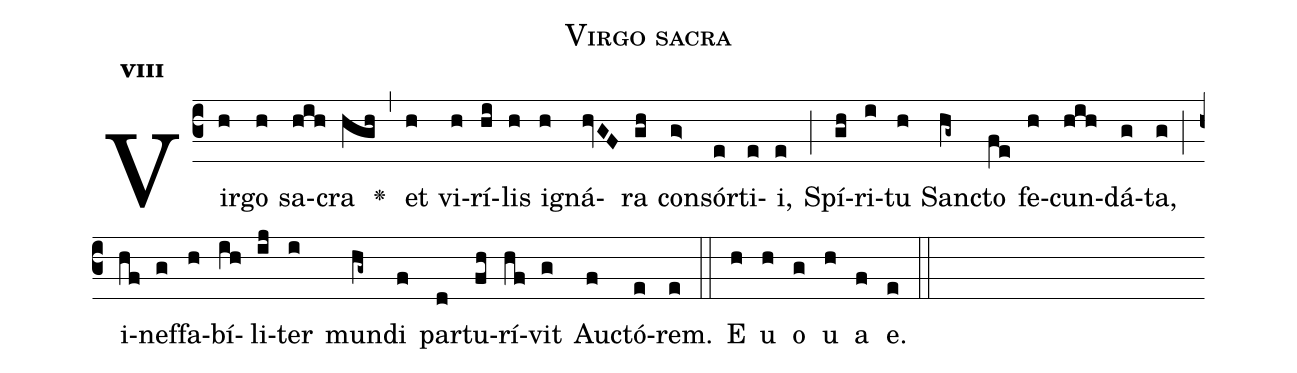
name:Virgo sacra;
office-part:Antiphona;
mode:8;
%%
initial-style: 1;
name: Virgo sacra
book: Antiphonae & Responsoria/Tomus I, p. 109;
occasion: Die 1 Ianuarii;
office-part: Sexta Ant 1;
user-notes: ;
commentary: ;
annotation: 8g;
centering-scheme: english;
fontsize: 12;
font: OFLSortsMillGoudy;
height: 11;
width: 4.5;
%%
(c3)Vir(h)go(h) sa(hih)cra(hgh) <v>\greheightstar</v>(,) et(h) vi(h)rí(hi)lis(h) i(h)gná(hvGF)ra(gh) con(g>)sór(e)ti(e)i,(e) (;) Spí(gh)ri(i)tu(h) San(hg~)cto(fe) fe(h)cun(hih)dá(g)ta,(g) (;) i(hf)nef(g)fa(h)bí(ih)li(ij)ter(i) mun(hg~)di(f) par(d)tu(fh)rí(hf)vit(g) Au(f)ctó(e)rem.(e) (::)
E(h) u(h) o(g) u(h) a(f) e.(e) (::)
